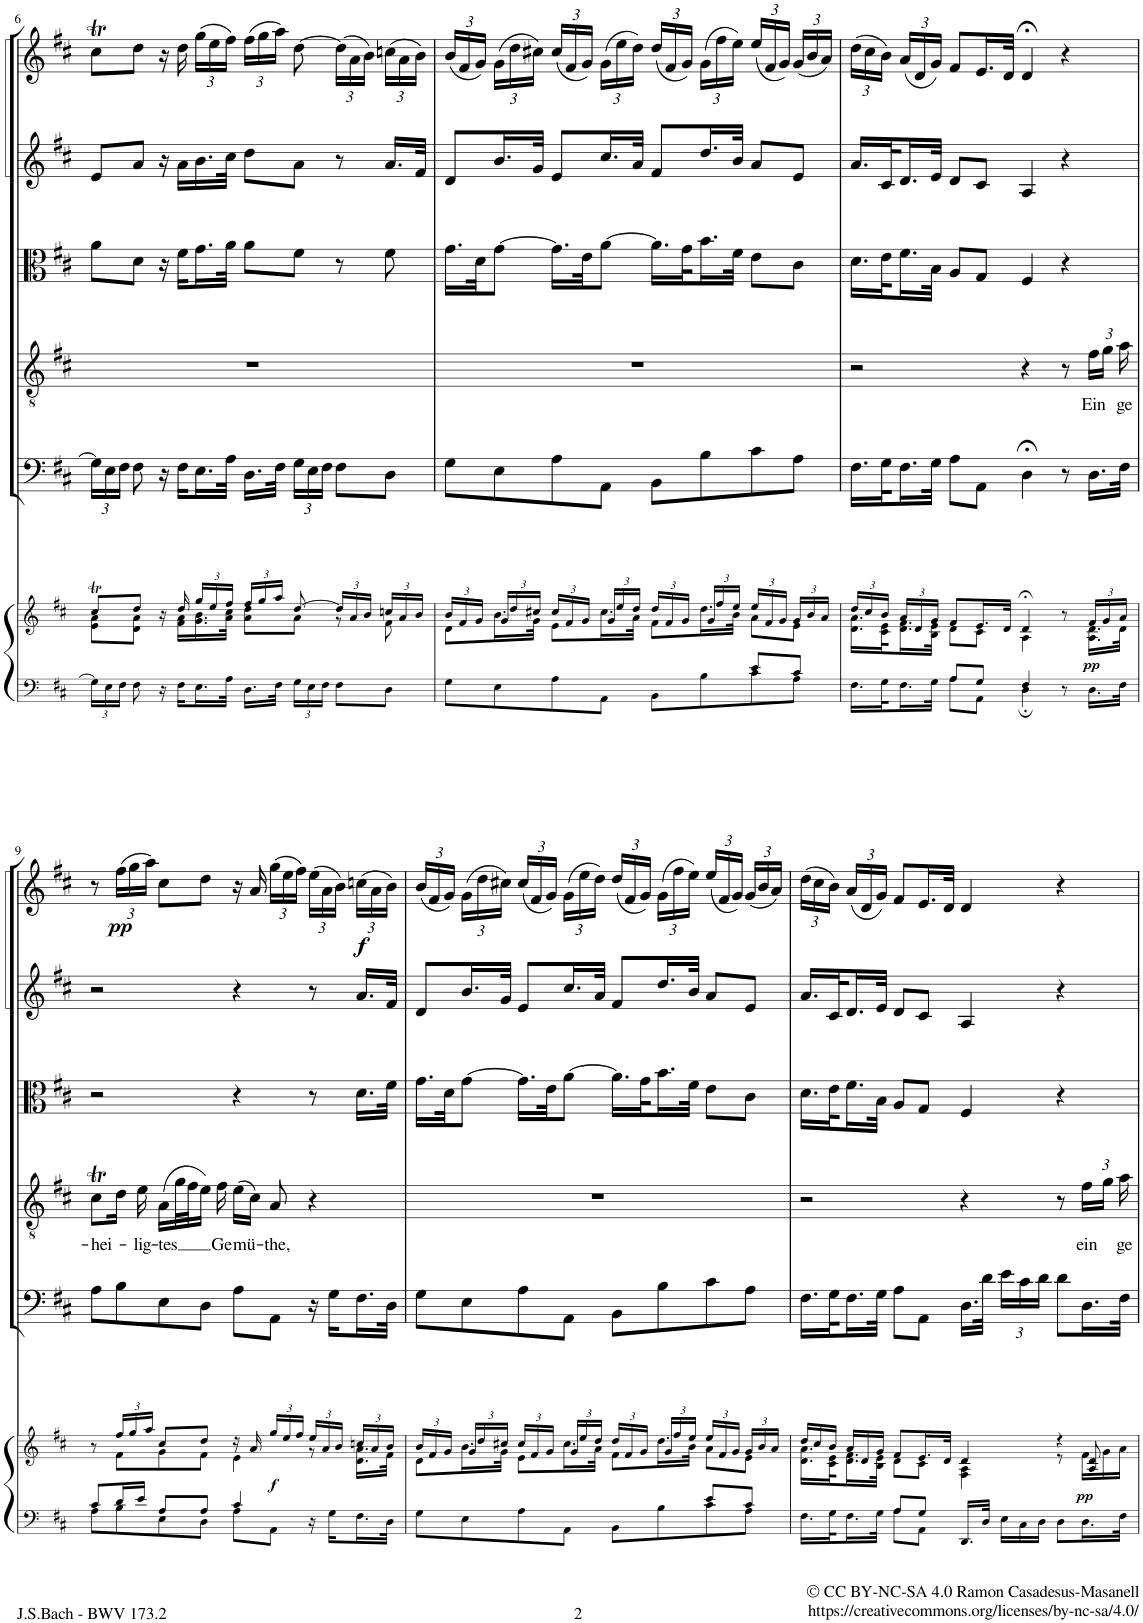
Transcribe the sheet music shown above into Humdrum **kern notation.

**kern	**kern	**dynam	**kern	**kern	**text	**kern	**kern	**kern	**dynam
*part6	*part6	*part6	*part5	*part4	*part4	*part3	*part2	*part1	*part1
*staff7	*staff6	*staff6/7	*staff5	*staff4	*staff4	*staff3	*staff2	*staff1	*staff1
*I"Piano reduction	*	*	*I"Continuo	*I"Tenore	*	*I"Viola	*I"Violino II	*I"Flauto traverso I.II. Violino I	*
*I'Pno	*	*	*	*	*	*I'Vla	*I'Vln	*I'Vln	*
!!LO:PB:g=z
*clefF4	*clefG2	*	*clefF4	*clefGv2	*	*clefC3	*clefG2	*clefG2	*
*k[f#c#]	*k[f#c#]	*	*k[f#c#]	*k[f#c#]	*	*k[f#c#]	*k[f#c#]	*k[f#c#]	*
*M4/4	*M4/4	*	*M4/4	*M4/4	*	*M4/4	*M4/4	*M4/4	*
*met(c)	*met(c)	*	*met(c)	*met(c)	*	*met(c)	*met(c)	*met(c)	*
*Xbrackettup	*	*	*Xbrackettup	*	*	*	*	*	*
=6	=6	=6	=6	=6	=6	=6	=6	=6	=6
*	*^	*	*	*	*	*	*	*	*
24G\LL]	8cc#t/L	8e\ 8a\L	.	24G\LL]	1r	.	8a\L	8e/L	8cc#t\L	.
24E\	.	.	.	24E\	.	.	.	.	.	.
24F#\JJ	.	.	.	24F#\JJ	.	.	.	.	.	.
8F#\	8dd/J	8d\ 8a\J	.	8F#\	.	.	8d\J	8a/J	8dd\J	.
16r	16r	16ryy	.	16r	.	.	16r	16r	16r	.
16F#\LL	16dd/	16f#\ 16a\LL	.	16F#\LL	.	.	16f#\LL	16a\LL	16dd\	.
*	*Xbrackettup	*	*	*	*	*	*Xbrackettup	*Xbrackettup	*Xbrackettup	*
24.E\	24gg/LL	24.g\ 24.b\	.	24.E\	.	.	24.g\	24.b\	(24gg\LL	.
.	24ee/	.	.	.	.	.	.	.	24ee\	.
48ryy	.	48ryy	.	48ryy	.	.	48ryy	48ryy	.	.
48A\JJJ	24ff#/JJ	48a\ 48cc#\JJJ	.	48A\JJJ	.	.	48a\JJJ	48cc#\JJJ	24ff#\JJ)	.
48ryy	.	48ryy	.	48ryy	.	.	48ryy	48ryy	.	.
24.D\LL	24ff#/LL	8a\ 8dd\L	.	24.D\LL	.	.	8a\L	8dd\L	(24ff#\LL	.
.	24gg/	.	.	.	.	.	.	.	24gg\	.
48ryy	.	.	.	48ryy	.	.	.	.	.	.
48F#\JJJ	24aa/JJ	.	.	48F#\JJJ	.	.	.	.	24aa\JJ)	.
48ryy	.	.	.	48ryy	.	.	.	.	.	.
24G\LL	[8dd/	8a\J	.	24G\LL	.	.	8f#\J	8a\J	[8dd\	.
24E\	.	.	.	24E\	.	.	.	.	.	.
24F#\JJ	.	.	.	24F#\JJ	.	.	.	.	.	.
8F#\L	24dd/LL]	8r	.	8F#\L	.	.	8r	8r	(24dd\LL]	.
.	24a/	.	.	.	.	.	.	.	24a\	.
.	24b/JJ	.	.	.	.	.	.	.	24b\JJ)	.
8D\J	24ccn/LL	8f#\	.	8D\J	.	.	8f#\	24.a/LL	(24ccn\LL	.
.	24a/	.	.	.	.	.	.	.	24a\	.
.	.	.	.	.	.	.	.	48ryy	.	.
.	24b/JJ	.	.	.	.	.	.	48f#/JJJ	24b\JJ)	.
.	.	.	.	.	.	.	.	48ryy	.	.
=7	=7	=7	=7	=7	=7	=7	=7	=7	=7	=7
*^	*	*	*	*	*	*	*	*	*	*
2ryy	8G\L	24b/LL	8d\L	.	8G\L	1r	.	24.g\LL	8d/L	(24b/LL	.
.	.	24f#/	.	.	.	.	.	.	.	24f#/	.
.	.	.	.	.	.	.	.	48ryy	.	.	.
.	.	24g/JJ	.	.	.	.	.	48d\JJ	.	24g/JJ)	.
.	.	.	.	.	.	.	.	48ryy	.	.	.
.	8E\	24g/LL	24.b\L	.	8E\	.	.	[8g\J	24.b/L	(24g\LL	.
.	.	24dd/	.	.	.	.	.	.	.	24dd\	.
.	.	.	48ryy	.	.	.	.	.	48ryy	.	.
.	.	24cc#X/JJ	48g\JJJ	.	.	.	.	.	48g/JJJ	24cc#X\JJ)	.
.	.	.	48ryy	.	.	.	.	.	48ryy	.	.
.	8A\	24cc#/LL	8e\L	.	8A\	.	.	24.g\LL]	8e/L	(24cc#/LL	.
.	.	24f#/	.	.	.	.	.	.	.	24f#/	.
.	.	.	.	.	.	.	.	48ryy	.	.	.
.	.	24g/JJ	.	.	.	.	.	48e\JJ	.	24g/JJ)	.
.	.	.	.	.	.	.	.	48ryy	.	.	.
.	8AA\J	24g/LL	24.cc#\L	.	8AA\J	.	.	[8a\J	24.cc#/L	(24g\LL	.
.	.	24ee/	.	.	.	.	.	.	.	24ee\	.
.	.	.	48ryy	.	.	.	.	.	48ryy	.	.
.	.	24dd/JJ	48a\JJJ	.	.	.	.	.	48a/JJJ	24dd\JJ)	.
.	.	.	48ryy	.	.	.	.	.	48ryy	.	.
4ryy	8BB\L	24dd/LL	8f#\L	.	8BB\L	.	.	24.a\LL]	8f#/L	(24dd/LL	.
.	.	24f#/	.	.	.	.	.	.	.	24f#/	.
.	.	.	.	.	.	.	.	48ryy	.	.	.
.	.	24g/JJ	.	.	.	.	.	48g\J	.	24g/JJ)	.
.	.	.	.	.	.	.	.	48ryy	.	.	.
.	8B\	24g/LL	24.dd\L	.	8B\	.	.	24.b\	24.dd/L	(24g\LL	.
.	.	24ff#/	.	.	.	.	.	.	.	24ff#\	.
.	.	.	48ryy	.	.	.	.	48ryy	48ryy	.	.
.	.	24ee/JJ	48b\JJJ	.	.	.	.	48f#\JJJ	48b/JJJ	24ee\JJ)	.
.	.	.	48ryy	.	.	.	.	48ryy	48ryy	.	.
8e/L	8c#\	24ee/LL	8a\L	.	8c#\	.	.	8e\L	8a/L	(24ee/LL	.
.	.	24f#/	.	.	.	.	.	.	.	24f#/	.
.	.	24g/JJ	.	.	.	.	.	.	.	24g/JJ)	.
8c#/J	8A\J	24g/LL	8e\J	.	8A\J	.	.	8c#\J	8e/J	(24g/LL	.
.	.	24b/	.	.	.	.	.	.	.	24b/	.
.	.	24a/JJ	.	.	.	.	.	.	.	24a/JJ)	.
=8	=8	=8	=8	=8	=8	=8	=8	=8	=8	=8	=8
4ryy	24.F#\LL	24dd/LL	24.d\ 24.a\LL	.	24.F#\LL	2r	.	24.d\LL	24.a/LL	(24dd\LL	.
.	.	24cc#/	.	.	.	.	.	.	.	24cc#\	.
.	48ryy	.	48ryy	.	48ryy	.	.	48ryy	48ryy	.	.
.	48G\J	24b/JJ	48c#\ 48e\J	.	48G\J	.	.	48e\J	48c#/J	24b\JJ)	.
.	48ryy	.	48ryy	.	48ryy	.	.	48ryy	48ryy	.	.
.	24.F#\	24a/LL	24.d\ 24.f#\	.	24.F#\	.	.	24.f#\	24.d/	(24a/LL	.
.	.	24d/	.	.	.	.	.	.	.	24d/	.
.	48ryy	.	48ryy	.	48ryy	.	.	48ryy	48ryy	.	.
.	48G\JJJ	24g/JJ	48B\ 48e\JJJ	.	48G\JJJ	.	.	48B\JJJ	48e/JJJ	24g/JJ)	.
.	48ryy	.	48ryy	.	48ryy	.	.	48ryy	48ryy	.	.
8A/L	8A\L	8f#/L	8d\L	.	8A\L	.	.	8A/L	8d/L	8f#/L	.
8G/J	8AA\J	24.e/L	8c#\J	.	8AA\J	.	.	8G/J	8c#/J	24.e/L	.
.	.	48ryy	.	.	.	.	.	.	.	48ryy	.
.	.	48d/JJJ	.	.	.	.	.	.	.	48d/JJJ	.
.	.	48ryy	.	.	.	.	.	.	.	48ryy	.
4F#;/	4D\	4d;</	4A\	.	4D;<\	4r	.	4F#/	4A/	4d;</	.
8r	8ryy	8r	8ryy	.	8r	8r	.	4r	4r	4r	.
*	*	*	*	*	*	*Xbrackettup	*	*	*	*	*
!	!	!	!	!LO:DY:b	!	!	!LO:LY:b	!	!	!	!
8ryy	24.D\LL	24f#/LL	24.A\ 24.d\LL	pp	24.D\LL	24f#\LL	Ein	.	.	.	.
.	.	24g/	.	.	.	24g\JJ	.	.	.	.	.
.	48ryy	.	48ryy	.	48ryy	.	.	.	.	.	.
!	!	!	!	!	!	!	!LO:LY:b	!	!	!	!
.	48F#\JJJ	24a/JJ	48d\JJJ	.	48F#\JJJ	24a\	ge-	.	.	.	.
.	48ryy	.	48ryy	.	48ryy	.	.	.	.	.	.
!!LO:LB:g=z
=9	=9	=9	=9	=9	=9	=9	=9	=9	=9	=9	=9
!	!	!	!	!	!	!	!LO:LY:b	!	!	!	!
8c#/L	8A\L	8r	8ryy	.	8A\L	8c#t\L	-hei-	2r	2r	8r	.
!	!	!	!	!	!	!	!	!	!	!	!LO:DY:b
16d/L	8B\	24ff#/LL	8f#\L	.	8B\	16d\Jk	.	.	.	(24ff#\LL	pp
.	.	24gg/	.	.	.	.	.	.	.	24gg\	.
!	!	!	!	!	!	!	!LO:LY:b	!	!	!	!
16e/JJ	.	.	.	.	.	16e\	-lig-	.	.	.	.
.	.	24aa/JJ	.	.	.	.	.	.	.	24aa\JJ)	.
!	!	!	!	!	!	!	!LO:LY:b	!	!	!	!
8A/L	8E\	8cc#/L	8g\	.	8E\	(16A\LL	-tes	.	.	8cc#\L	.
.	.	.	.	.	.	32g\L	.	.	.	.	.
.	.	.	.	.	.	32f#\J	.	.	.	.	.
8A/J	8D\J	8dd/J	8f#\J	.	8D\J	16e\JJ)	.	.	.	8dd\J	.
!	!	!	!	!	!	!	!LO:LY:b	!	!	!	!
.	.	.	.	.	.	16f#\	Ge-	.	.	.	.
!	!	!	!	!	!	!	!LO:LY:b	!	!	!	!
4c#/	8A\L	16r	4e\	.	8A\L	(16e\LL	-mü-	4r	4r	16r	.
.	.	16a/	.	.	.	16c#\JJ)	.	.	.	16a/	.
!	!	!	!	!LO:DY:b	!	!	!LO:LY:b	!	!	!	!
.	8AA\J	24gg/LL	.	f	8AA\J	8A/	-the,	.	.	(24gg\LL	.
.	.	24ee/	.	.	.	.	.	.	.	24ee\	.
.	.	24ff#/JJ	.	.	.	.	.	.	.	24ff#\JJ)	.
16r	16ryy	24ee/LL	8r	.	16r	4r	.	8r	8r	(24ee\LL	.
.	.	24a/	.	.	.	.	.	.	.	24a\	.
16ryy	16G\LL	.	.	.	16G\LL	.	.	.	.	.	.
.	.	24b/JJ	.	.	.	.	.	.	.	24b\JJ)	.
!	!	!	!	!	!	!	!	!	!	!	!LO:DY:b
8ryy	24.F#\	24ccn/LL	24.d\ 24.a\LL	.	24.F#\	.	.	24.d\LL	24.a/LL	(24ccn\LL	f
.	.	24a/	.	.	.	.	.	.	.	24a\	.
.	48ryy	.	48ryy	.	48ryy	.	.	48ryy	48ryy	.	.
.	48D\JJJ	24b/JJ	48f#\JJJ	.	48D\JJJ	.	.	48f#\JJJ	48f#/JJJ	24b\JJ)	.
.	48ryy	.	48ryy	.	48ryy	.	.	48ryy	48ryy	.	.
=10	=10	=10	=10	=10	=10	=10	=10	=10	=10	=10	=10
2ryy	8G\L	24b/LL	8d\L	.	8G\L	1r	.	24.g\LL	8d/L	(24b/LL	.
.	.	24f#/	.	.	.	.	.	.	.	24f#/	.
.	.	.	.	.	.	.	.	48ryy	.	.	.
.	.	24g/JJ	.	.	.	.	.	48d\JJ	.	24g/JJ)	.
.	.	.	.	.	.	.	.	48ryy	.	.	.
.	8E\	24g/LL	24.b\L	.	8E\	.	.	[8g\J	24.b/L	(24g\LL	.
.	.	24dd/	.	.	.	.	.	.	.	24dd\	.
.	.	.	48ryy	.	.	.	.	.	48ryy	.	.
.	.	24cc#X/JJ	48g\JJJ	.	.	.	.	.	48g/JJJ	24cc#X\JJ)	.
.	.	.	48ryy	.	.	.	.	.	48ryy	.	.
.	8A\	24cc#/LL	8e\L	.	8A\	.	.	24.g\LL]	8e/L	(24cc#/LL	.
.	.	24f#/	.	.	.	.	.	.	.	24f#/	.
.	.	.	.	.	.	.	.	48ryy	.	.	.
.	.	24g/JJ	.	.	.	.	.	48e\JJ	.	24g/JJ)	.
.	.	.	.	.	.	.	.	48ryy	.	.	.
.	8AA\J	24g/LL	24.cc#\L	.	8AA\J	.	.	[8a\J	24.cc#/L	(24g\LL	.
.	.	24ee/	.	.	.	.	.	.	.	24ee\	.
.	.	.	48ryy	.	.	.	.	.	48ryy	.	.
.	.	24dd/JJ	48a\JJJ	.	.	.	.	.	48a/JJJ	24dd\JJ)	.
.	.	.	48ryy	.	.	.	.	.	48ryy	.	.
4ryy	8BB\L	24dd/LL	8f#\L	.	8BB\L	.	.	24.a\LL]	8f#/L	(24dd/LL	.
.	.	24f#/	.	.	.	.	.	.	.	24f#/	.
.	.	.	.	.	.	.	.	48ryy	.	.	.
.	.	24g/JJ	.	.	.	.	.	48g\J	.	24g/JJ)	.
.	.	.	.	.	.	.	.	48ryy	.	.	.
.	8B\	24g/LL	24.dd\L	.	8B\	.	.	24.b\	24.dd/L	(24g\LL	.
.	.	24ff#/	.	.	.	.	.	.	.	24ff#\	.
.	.	.	48ryy	.	.	.	.	48ryy	48ryy	.	.
.	.	24ee/JJ	48b\JJJ	.	.	.	.	48f#\JJJ	48b/JJJ	24ee\JJ)	.
.	.	.	48ryy	.	.	.	.	48ryy	48ryy	.	.
8e/L	8c#\	24ee/LL	8a\L	.	8c#\	.	.	8e\L	8a/L	(24ee/LL	.
.	.	24f#/	.	.	.	.	.	.	.	24f#/	.
.	.	24g/JJ	.	.	.	.	.	.	.	24g/JJ)	.
8c#/J	8A\J	24g/LL	8e\J	.	8A\J	.	.	8c#\J	8e/J	(24g/LL	.
.	.	24b/	.	.	.	.	.	.	.	24b/	.
.	.	24a/JJ	.	.	.	.	.	.	.	24a/JJ)	.
=11	=11	=11	=11	=11	=11	=11	=11	=11	=11	=11	=11
*	*	*	*^	*	*	*	*	*	*	*	*
4ryy	24.F#\LL	24dd/LL	24.d\ 24.a\LL	2..ryy	.	24.F#\LL	2r	.	24.d\LL	24.a/LL	(24dd\LL	.
.	.	24cc#/	.	.	.	.	.	.	.	.	24cc#\	.
.	48ryy	.	48ryy	.	.	48ryy	.	.	48ryy	48ryy	.	.
.	48G\J	24b/JJ	48c#\ 48e\J	.	.	48G\J	.	.	48e\J	48c#/J	24b\JJ)	.
.	48ryy	.	48ryy	.	.	48ryy	.	.	48ryy	48ryy	.	.
.	24.F#\	24a/LL	24.d\ 24.f#\	.	.	24.F#\	.	.	24.f#\	24.d/	(24a/LL	.
.	.	24d/	.	.	.	.	.	.	.	.	24d/	.
.	48ryy	.	48ryy	.	.	48ryy	.	.	48ryy	48ryy	.	.
.	48G\JJJ	24g/JJ	48B\ 48e\JJJ	.	.	48G\JJJ	.	.	48B\JJJ	48e/JJJ	24g/JJ)	.
.	48ryy	.	48ryy	.	.	48ryy	.	.	48ryy	48ryy	.	.
8A/L	8A\L	8f#/L	8d\L	.	.	8A\L	.	.	8A/L	8d/L	8f#/L	.
8G/J	8AA\J	24.e/L	8c#\J	.	.	8AA\J	.	.	8G/J	8c#/J	24.e/L	.
.	.	48ryy	.	.	.	.	.	.	.	.	48ryy	.
.	.	48d/JJJ	.	.	.	.	.	.	.	.	48d/JJJ	.
.	.	48ryy	.	.	.	.	.	.	.	.	48ryy	.
4ryy	16.DD/LL	4d/	4F#\ 4A\	.	.	16.D\LL	4r	.	4F#/	4A/	4d/	.
.	32D/JJk	.	.	.	.	32d\JJk	.	.	.	.	.	.
.	24E\LL	.	.	.	.	24e\LL	.	.	.	.	.	.
.	24C#\	.	.	.	.	24c#\	.	.	.	.	.	.
.	24D\JJ	.	.	.	.	24d\JJ	.	.	.	.	.	.
8ryy	8D\L	4r	8r	.	.	8d\L	8r	.	4r	4r	4r	.
!	!	!	!	!	!LO:DY:b	!	!	!LO:LY:b	!	!	!	!
8ryy	24.D\L	.	24f#\LL	8A/ 8d/	pp	24.D\L	24f#\LL	ein	.	.	.	.
.	.	.	24g\	.	.	.	24g\JJ	.	.	.	.	.
.	48ryy	.	.	.	.	48ryy	.	.	.	.	.	.
!	!	!	!	!	!	!	!	!LO:LY:b	!	!	!	!
.	48F#\JJJ	.	24a\JJ	.	.	48F#\JJJ	24a\	ge-	.	.	.	.
.	48ryy	.	.	.	.	48ryy	.	.	.	.	.	.
*v	*v	*	*	*	*	*	*	*	*	*	*	*
*	*v	*v	*v	*	*	*	*	*	*	*	*
=	=	=	=	=	=	=	=	=	=
*-	*-	*-	*-	*-	*-	*-	*-	*-	*-
